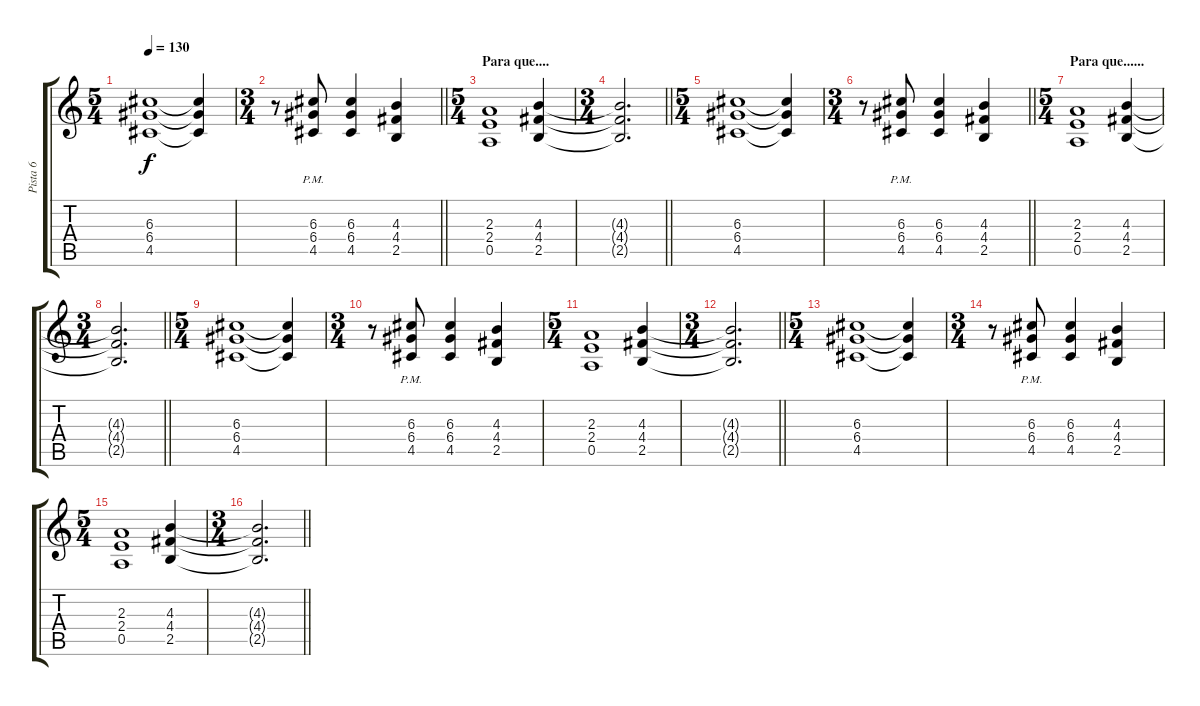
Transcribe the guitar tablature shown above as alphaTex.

\track ("Pista 6" "Pista 6") {instrument overdrivenguitar}
\staff {score tabs}
\tuning (E4 B3 G3 D3 A2 E2) {hide}
\ts (5 4)
\tempo 130
\clef g2
\ks c
(6.3 6.4 4.5).1{dy f} (6.3{t} 6.4{t} 4.5{t}).4 |
\ts (3 4)
\barLineRight lightlight
r.8 (6.3{pm} 6.4 4.5).8 (6.3 6.4 4.5).4 (4.3 4.4 2.5).4 |
\ts (5 4)
\section ("" "Para que....")
(2.3 2.4 0.5).1 (4.3 4.4 2.5).4 |
\ts (3 4)
\barLineRight lightlight
(4.3{t} 4.4{t} 2.5{t}).2{d} |
\ts (5 4)
(6.3 6.4 4.5).1 (6.3{t} 6.4{t} 4.5{t}).4 |
\ts (3 4)
\barLineRight lightlight
r.8 (6.3{pm} 6.4 4.5).8 (6.3 6.4 4.5).4 (4.3 4.4 2.5).4 |
\ts (5 4)
\section ("" "Para que......")
(2.3 2.4 0.5).1 (4.3 4.4 2.5).4 |
\ts (3 4)
\barLineRight lightlight
(4.3{t} 4.4{t} 2.5{t}).2{d} |
\ts (5 4)
(6.3 6.4 4.5).1 (6.3{t} 6.4{t} 4.5{t}).4 |
\ts (3 4)
r.8 (6.3{pm} 6.4 4.5).8 (6.3 6.4 4.5).4 (4.3 4.4 2.5).4 |
\ts (5 4)
(2.3 2.4 0.5).1 (4.3 4.4 2.5).4 |
\ts (3 4)
\barLineRight lightlight
(4.3{t} 4.4{t} 2.5{t}).2{d} |
\ts (5 4)
(6.3 6.4 4.5).1 (6.3{t} 6.4{t} 4.5{t}).4 |
\ts (3 4)
r.8 (6.3{pm} 6.4 4.5).8 (6.3 6.4 4.5).4 (4.3 4.4 2.5).4 |
\ts (5 4)
(2.3 2.4 0.5).1 (4.3 4.4 2.5).4 |
\ts (3 4)
\barLineRight lightlight
(4.3{t} 4.4{t} 2.5{t}).2{d}
